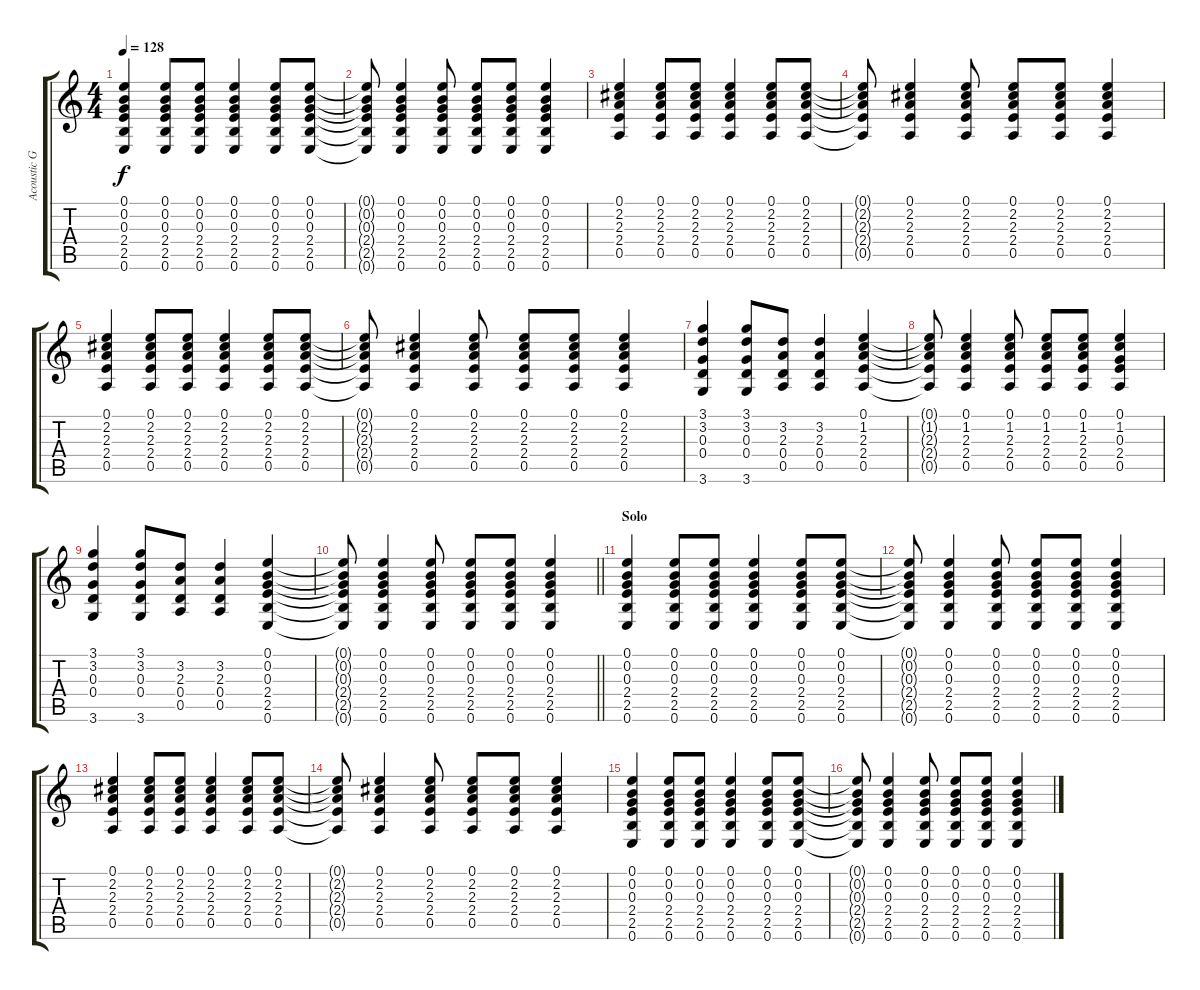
\track ("Acoustic Guitar" "Acoustic G") {instrument acousticguitarsteel}
\staff {score tabs}
\tuning (E4 B3 G3 D3 A2 E2) {hide}
\ts (4 4)
\tempo 128
\clef g2
\ks c
(0.1 0.2 0.3 2.4 2.5 0.6).4{dy f} (0.1 0.2 0.3 2.4 2.5 0.6).8 (0.1 0.2 0.3 2.4 2.5 0.6).8 (0.1 0.2 0.3 2.4 2.5 0.6).4 (0.1 0.2 0.3 2.4 2.5 0.6).8 (0.1 0.2 0.3 2.4 2.5 0.6).8 |
(0.1{t} 0.2{t} 0.3{t} 2.4{t} 2.5{t} 0.6{t}).8 (0.1 0.2 0.3 2.4 2.5 0.6).4 (0.1 0.2 0.3 2.4 2.5 0.6).8 (0.1 0.2 0.3 2.4 2.5 0.6).8 (0.1 0.2 0.3 2.4 2.5 0.6).8 (0.1 0.2 0.3 2.4 2.5 0.6).4 |
(0.1 2.2 2.3 2.4 0.5).4 (0.1 2.2 2.3 2.4 0.5).8 (0.1 2.2 2.3 2.4 0.5).8 (0.1 2.2 2.3 2.4 0.5).4 (0.1 2.2 2.3 2.4 0.5).8 (0.1 2.2 2.3 2.4 0.5).8 |
(0.1{t} 2.2{t} 2.3{t} 2.4{t} 0.5{t}).8 (0.1 2.2 2.3 2.4 0.5).4 (0.1 2.2 2.3 2.4 0.5).8 (0.1 2.2 2.3 2.4 0.5).8 (0.1 2.2 2.3 2.4 0.5).8 (0.1 2.2 2.3 2.4 0.5).4 |
(0.1 2.2 2.3 2.4 0.5).4 (0.1 2.2 2.3 2.4 0.5).8 (0.1 2.2 2.3 2.4 0.5).8 (0.1 2.2 2.3 2.4 0.5).4 (0.1 2.2 2.3 2.4 0.5).8 (0.1 2.2 2.3 2.4 0.5).8 |
(0.1{t} 2.2{t} 2.3{t} 2.4{t} 0.5{t}).8 (0.1 2.2 2.3 2.4 0.5).4 (0.1 2.2 2.3 2.4 0.5).8 (0.1 2.2 2.3 2.4 0.5).8 (0.1 2.2 2.3 2.4 0.5).8 (0.1 2.2 2.3 2.4 0.5).4 |
(3.1 3.2 0.3 0.4 3.6).4 (3.1 3.2 0.3 0.4 3.6).8 (3.2 2.3 0.4 0.5).8 (3.2 2.3 0.4 0.5).4 (0.1 1.2 2.3 2.4 0.5).4 |
(0.1{t} 1.2{t} 2.3{t} 2.4{t} 0.5{t}).8 (0.1 1.2 2.3 2.4 0.5).4 (0.1 1.2 2.3 2.4 0.5).8 (0.1 1.2 2.3 2.4 0.5).8 (0.1 1.2 2.3 2.4 0.5).8 (0.1 1.2 0.3 2.4 0.5).4 |
(3.1 3.2 0.3 0.4 3.6).4 (3.1 3.2 0.3 0.4 3.6).8 (3.2 2.3 0.4 0.5).8 (3.2 2.3 0.4 0.5).4 (0.1 0.2 0.3 2.4 2.5 0.6).4 |
\barLineRight lightlight
(0.1{t} 0.2{t} 0.3{t} 2.4{t} 2.5{t} 0.6{t}).8 (0.1 0.2 0.3 2.4 2.5 0.6).4 (0.1 0.2 0.3 2.4 2.5 0.6).8 (0.1 0.2 0.3 2.4 2.5 0.6).8 (0.1 0.2 0.3 2.4 2.5 0.6).8 (0.1 0.2 0.3 2.4 2.5 0.6).4 |
\section ("" "Solo")
(0.1 0.2 0.3 2.4 2.5 0.6).4 (0.1 0.2 0.3 2.4 2.5 0.6).8 (0.1 0.2 0.3 2.4 2.5 0.6).8 (0.1 0.2 0.3 2.4 2.5 0.6).4 (0.1 0.2 0.3 2.4 2.5 0.6).8 (0.1 0.2 0.3 2.4 2.5 0.6).8 |
(0.1{t} 0.2{t} 0.3{t} 2.4{t} 2.5{t} 0.6{t}).8 (0.1 0.2 0.3 2.4 2.5 0.6).4 (0.1 0.2 0.3 2.4 2.5 0.6).8 (0.1 0.2 0.3 2.4 2.5 0.6).8 (0.1 0.2 0.3 2.4 2.5 0.6).8 (0.1 0.2 0.3 2.4 2.5 0.6).4 |
(0.1 2.2 2.3 2.4 0.5).4 (0.1 2.2 2.3 2.4 0.5).8 (0.1 2.2 2.3 2.4 0.5).8 (0.1 2.2 2.3 2.4 0.5).4 (0.1 2.2 2.3 2.4 0.5).8 (0.1 2.2 2.3 2.4 0.5).8 |
(0.1{t} 2.2{t} 2.3{t} 2.4{t} 0.5{t}).8 (0.1 2.2 2.3 2.4 0.5).4 (0.1 2.2 2.3 2.4 0.5).8 (0.1 2.2 2.3 2.4 0.5).8 (0.1 2.2 2.3 2.4 0.5).8 (0.1 2.2 2.3 2.4 0.5).4 |
(0.1 0.2 0.3 2.4 2.5 0.6).4 (0.1 0.2 0.3 2.4 2.5 0.6).8 (0.1 0.2 0.3 2.4 2.5 0.6).8 (0.1 0.2 0.3 2.4 2.5 0.6).4 (0.1 0.2 0.3 2.4 2.5 0.6).8 (0.1 0.2 0.3 2.4 2.5 0.6).8 |
(0.1{t} 0.2{t} 0.3{t} 2.4{t} 2.5{t} 0.6{t}).8 (0.1 0.2 0.3 2.4 2.5 0.6).4 (0.1 0.2 0.3 2.4 2.5 0.6).8 (0.1 0.2 0.3 2.4 2.5 0.6).8 (0.1 0.2 0.3 2.4 2.5 0.6).8 (0.1 0.2 0.3 2.4 2.5 0.6).4
